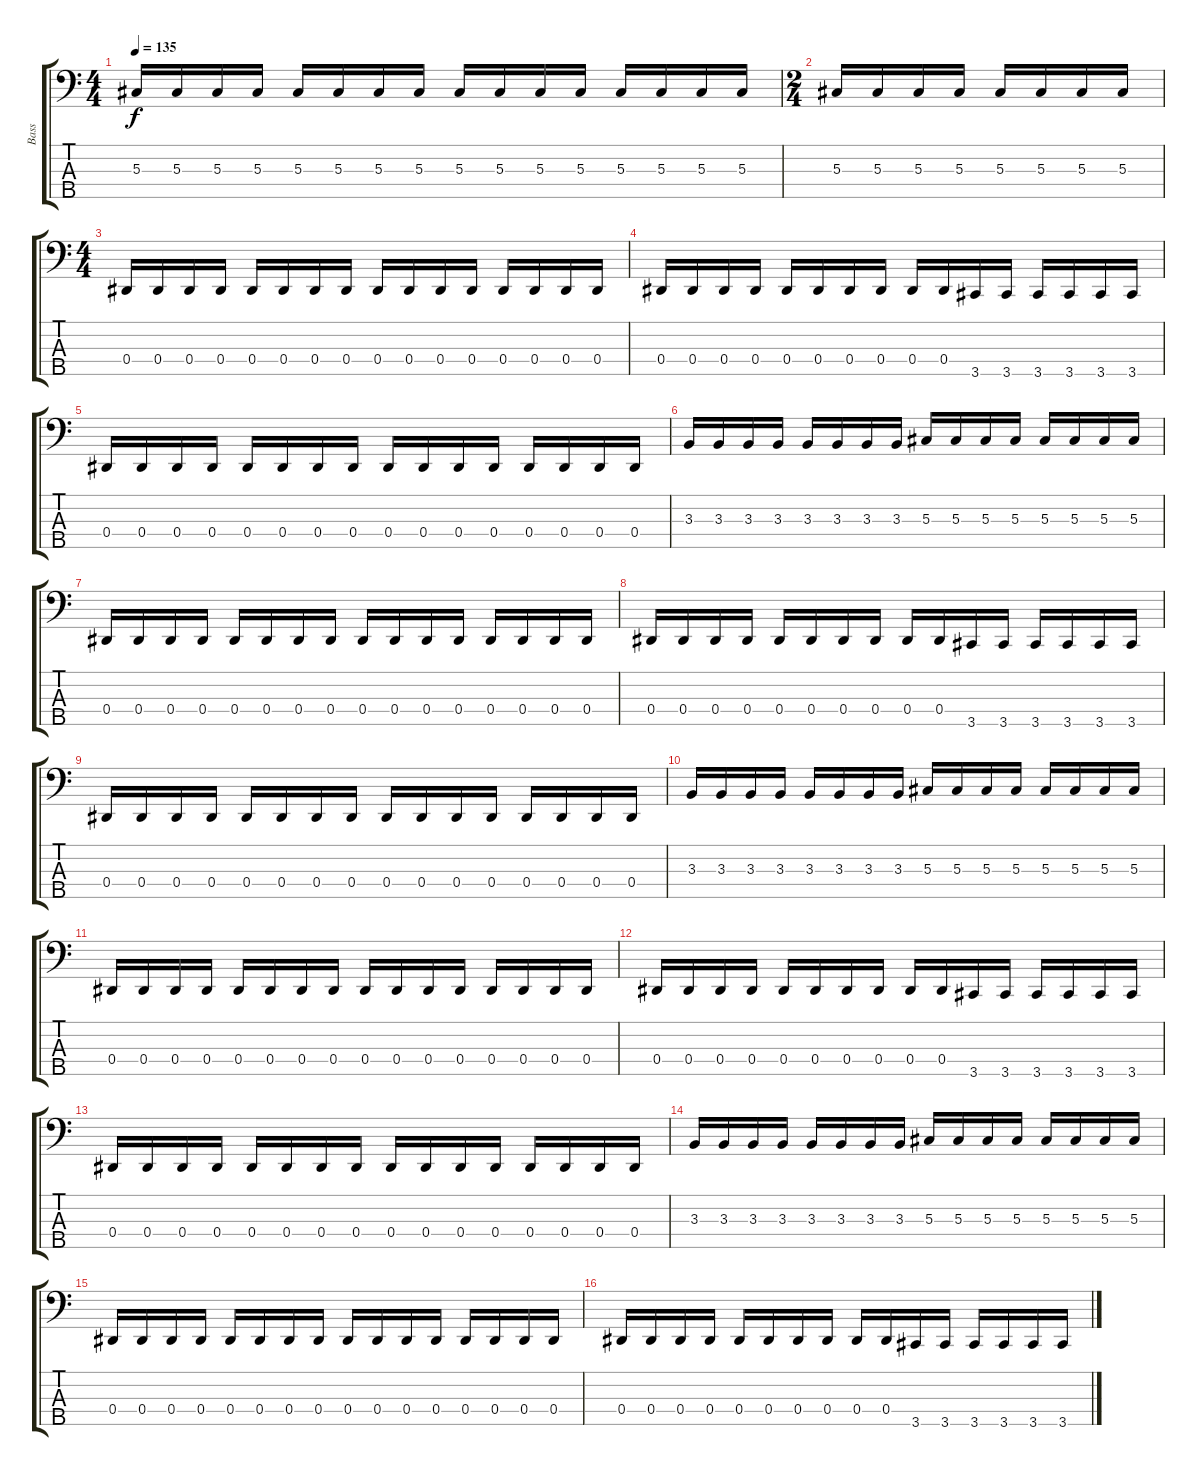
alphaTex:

\track ("Bass" "Bass") {instrument electricbasspick}
\staff {score tabs}
\tuning (Gb2 Db2 Ab1 Eb1 Bb0) {hide}
\ts (4 4)
\tempo 135
\clef f4
\ks c
5.3.16{dy f} 5.3.16 5.3.16 5.3.16 5.3.16 5.3.16 5.3.16 5.3.16 5.3.16 5.3.16 5.3.16 5.3.16 5.3.16 5.3.16 5.3.16 5.3.16 |
\ts (2 4)
5.3.16 5.3.16 5.3.16 5.3.16 5.3.16 5.3.16 5.3.16 5.3.16 |
\ts (4 4)
0.4.16 0.4.16 0.4.16 0.4.16 0.4.16 0.4.16 0.4.16 0.4.16 0.4.16 0.4.16 0.4.16 0.4.16 0.4.16 0.4.16 0.4.16 0.4.16 |
0.4.16 0.4.16 0.4.16 0.4.16 0.4.16 0.4.16 0.4.16 0.4.16 0.4.16 0.4.16 3.5.16 3.5.16 3.5.16 3.5.16 3.5.16 3.5.16 |
0.4.16 0.4.16 0.4.16 0.4.16 0.4.16 0.4.16 0.4.16 0.4.16 0.4.16 0.4.16 0.4.16 0.4.16 0.4.16 0.4.16 0.4.16 0.4.16 |
3.3.16 3.3.16 3.3.16 3.3.16 3.3.16 3.3.16 3.3.16 3.3.16 5.3.16 5.3.16 5.3.16 5.3.16 5.3.16 5.3.16 5.3.16 5.3.16 |
0.4.16 0.4.16 0.4.16 0.4.16 0.4.16 0.4.16 0.4.16 0.4.16 0.4.16 0.4.16 0.4.16 0.4.16 0.4.16 0.4.16 0.4.16 0.4.16 |
0.4.16 0.4.16 0.4.16 0.4.16 0.4.16 0.4.16 0.4.16 0.4.16 0.4.16 0.4.16 3.5.16 3.5.16 3.5.16 3.5.16 3.5.16 3.5.16 |
0.4.16 0.4.16 0.4.16 0.4.16 0.4.16 0.4.16 0.4.16 0.4.16 0.4.16 0.4.16 0.4.16 0.4.16 0.4.16 0.4.16 0.4.16 0.4.16 |
3.3.16 3.3.16 3.3.16 3.3.16 3.3.16 3.3.16 3.3.16 3.3.16 5.3.16 5.3.16 5.3.16 5.3.16 5.3.16 5.3.16 5.3.16 5.3.16 |
0.4.16 0.4.16 0.4.16 0.4.16 0.4.16 0.4.16 0.4.16 0.4.16 0.4.16 0.4.16 0.4.16 0.4.16 0.4.16 0.4.16 0.4.16 0.4.16 |
0.4.16 0.4.16 0.4.16 0.4.16 0.4.16 0.4.16 0.4.16 0.4.16 0.4.16 0.4.16 3.5.16 3.5.16 3.5.16 3.5.16 3.5.16 3.5.16 |
0.4.16 0.4.16 0.4.16 0.4.16 0.4.16 0.4.16 0.4.16 0.4.16 0.4.16 0.4.16 0.4.16 0.4.16 0.4.16 0.4.16 0.4.16 0.4.16 |
3.3.16 3.3.16 3.3.16 3.3.16 3.3.16 3.3.16 3.3.16 3.3.16 5.3.16 5.3.16 5.3.16 5.3.16 5.3.16 5.3.16 5.3.16 5.3.16 |
0.4.16 0.4.16 0.4.16 0.4.16 0.4.16 0.4.16 0.4.16 0.4.16 0.4.16 0.4.16 0.4.16 0.4.16 0.4.16 0.4.16 0.4.16 0.4.16 |
0.4.16 0.4.16 0.4.16 0.4.16 0.4.16 0.4.16 0.4.16 0.4.16 0.4.16 0.4.16 3.5.16 3.5.16 3.5.16 3.5.16 3.5.16 3.5.16
